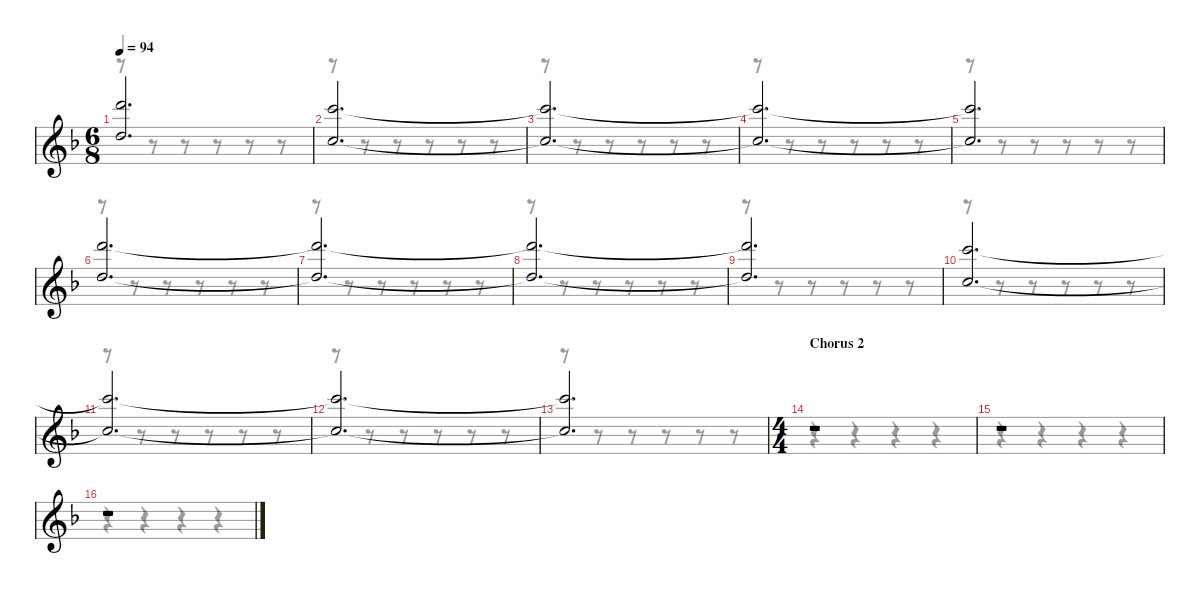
\defaultSystemsLayout 4
\hideDynamics
\bracketExtendMode nobrackets
\singleTrackTrackNamePolicy hidden
\multiTrackTrackNamePolicy hidden
\otherSystemsTrackNameOrientation horizontal
\track ("P. Wiberg (Keyboards I)" "vln.") {instrument synthstrings1}
\staff {score}
\tuning (E4 A3 F3 D3 A2 D2)
\voice
\ts (6 8)
\tempo 94
\clef g2
\ks dminor
(22.1{t acc forcenatural} 21.3{t acc forcenatural}).2{d dy f beam Up} |
(20.1{acc forcenatural} 19.3{acc forcenatural}).2{d beam Up} |
(20.1{t acc forcenatural} 19.3{t acc forcenatural}).2{d beam Up} |
(20.1{t acc forcenatural} 19.3{t acc forcenatural}).2{d beam Up} |
(20.1{t acc forcenatural} 19.3{t acc forcenatural}).2{d beam Up} |
(22.1{acc forcenatural} 21.3{acc forcenatural}).2{d beam Up} |
(22.1{t acc forcenatural} 21.3{t acc forcenatural}).2{d beam Up} |
(22.1{t acc forcenatural} 21.3{t acc forcenatural}).2{d beam Up} |
(22.1{t acc forcenatural} 21.3{t acc forcenatural}).2{d beam Up} |
(20.1{acc forcenatural} 19.3{acc forcenatural}).2{d beam Up} |
(20.1{t acc forcenatural} 19.3{t acc forcenatural}).2{d beam Up} |
(20.1{t acc forcenatural} 19.3{t acc forcenatural}).2{d beam Up} |
(20.1{t acc forcenatural} 19.3{t acc forcenatural}).2{d beam Up} |
\ts (4 4)
\beaming (8 2 2 2 2)
\section ("" "Chorus 2")
r.1{beam Up} |
r.1{beam Up} |
r.1{beam Up}
\voice
\clef g2
\ottava regular
\simile none
\ks dminor
r.8{dy mf beam Down} r.8{beam Down} r.8{beam Down} r.8{beam Down} r.8{beam Down} r.8{beam Down} |
r.8{beam Down} r.8{beam Down} r.8{beam Down} r.8{beam Down} r.8{beam Down} r.8{beam Down} |
r.8{beam Down} r.8{beam Down} r.8{beam Down} r.8{beam Down} r.8{beam Down} r.8{beam Down} |
r.8{beam Down} r.8{beam Down} r.8{beam Down} r.8{beam Down} r.8{beam Down} r.8{beam Down} |
r.8{beam Down} r.8{beam Down} r.8{beam Down} r.8{beam Down} r.8{beam Down} r.8{beam Down} |
r.8{beam Down} r.8{beam Down} r.8{beam Down} r.8{beam Down} r.8{beam Down} r.8{beam Down} |
r.8{beam Down} r.8{beam Down} r.8{beam Down} r.8{beam Down} r.8{beam Down} r.8{beam Down} |
r.8{beam Down} r.8{beam Down} r.8{beam Down} r.8{beam Down} r.8{beam Down} r.8{beam Down} |
r.8{beam Down} r.8{beam Down} r.8{beam Down} r.8{beam Down} r.8{beam Down} r.8{beam Down} |
r.8{beam Down} r.8{beam Down} r.8{beam Down} r.8{beam Down} r.8{beam Down} r.8{beam Down} |
r.8{beam Down} r.8{beam Down} r.8{beam Down} r.8{beam Down} r.8{beam Down} r.8{beam Down} |
r.8{beam Down} r.8{beam Down} r.8{beam Down} r.8{beam Down} r.8{beam Down} r.8{beam Down} |
r.8{beam Down} r.8{beam Down} r.8{beam Down} r.8{beam Down} r.8{beam Down} r.8{beam Down} |
r.4{beam Down} r.4{beam Down} r.4{beam Down} r.4{beam Down} |
r.4{beam Down} r.4{beam Down} r.4{beam Down} r.4{beam Down} |
r.4{beam Down} r.4{beam Down} r.4{beam Down} r.4{beam Down}
